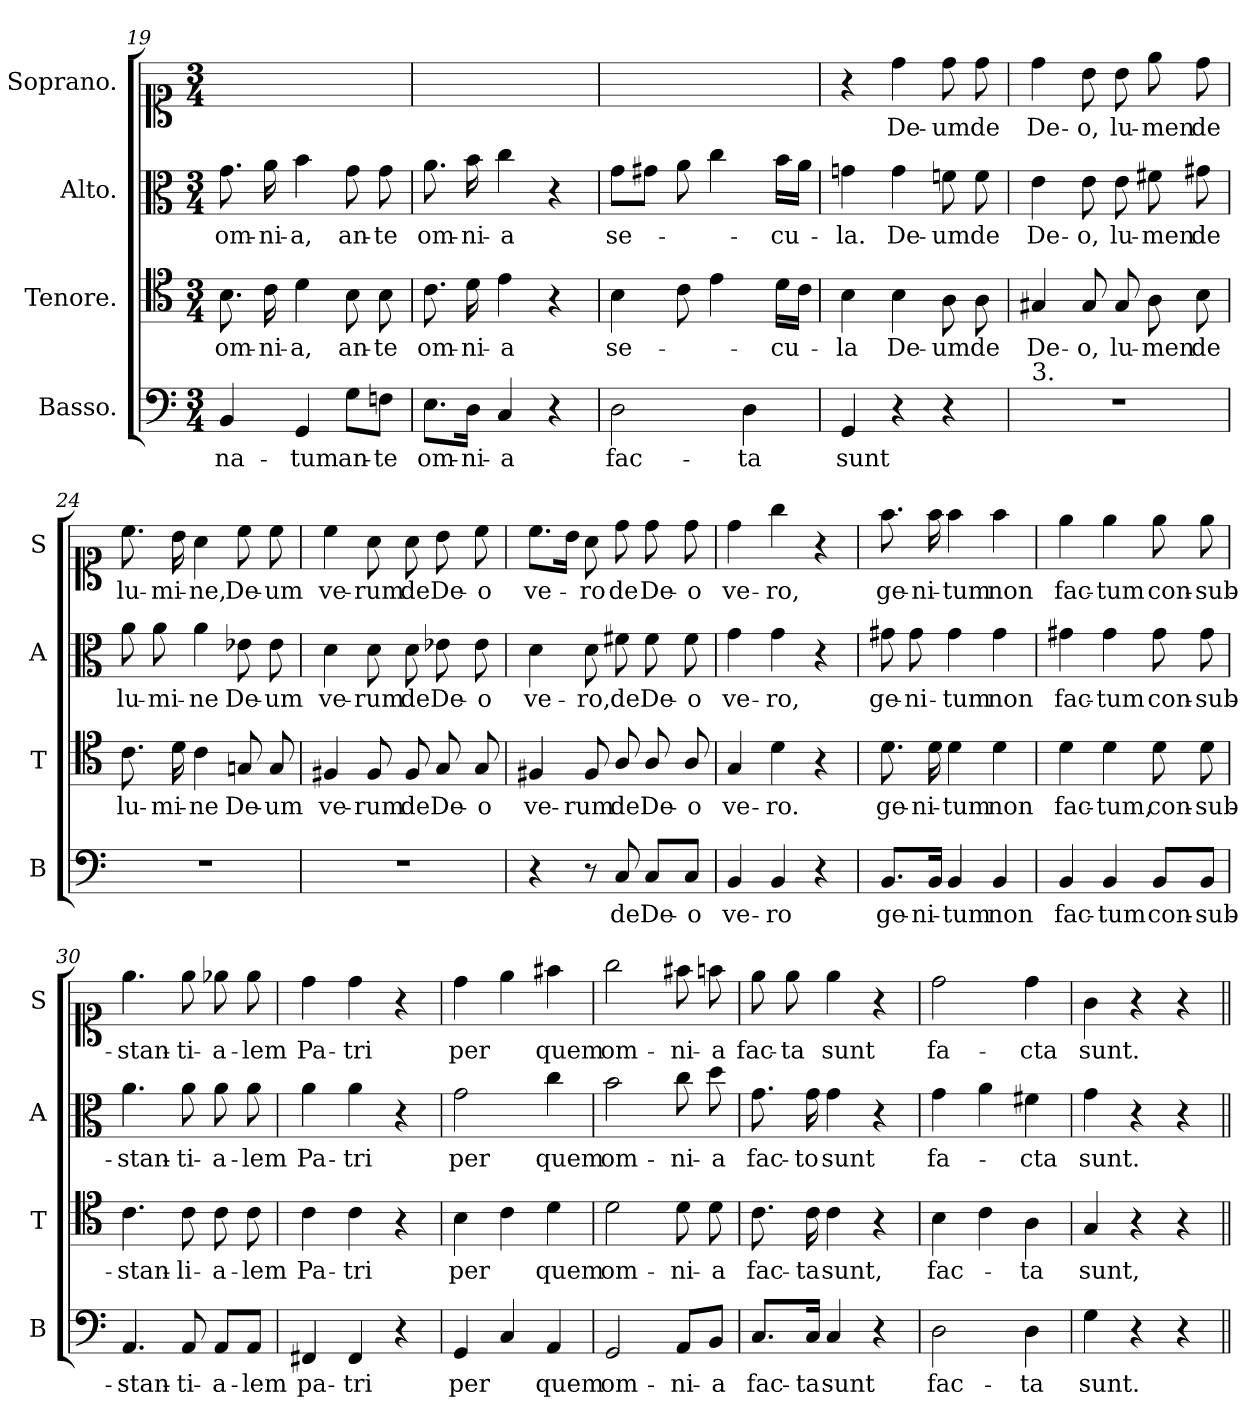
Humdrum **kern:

**kern	**text	**kern	**text	**kern	**text	**kern	**text
*part4	*part4	*part3	*part3	*part2	*part2	*part1	*part1
*staff4	*staff4	*staff3	*staff3	*staff2	*staff2	*staff1	*staff1
*I"Basso.	*	*I"Tenore.	*	*I"Alto.	*	*I"Soprano.	*
*I'B	*	*I'T	*	*I'A	*	*I'S	*
*clefF4	*	*clefC4	*	*clefC3	*	*clefC1	*
*k[]	*	*k[]	*	*k[]	*	*k[]	*
*M3/4	*	*M3/4	*	*M3/4	*	*M3/4	*
=19	=19	=19	=19	=19	=19	=19	=19
4BB/	na-	8.B\	om-	8.g\	om-	2.ryy	.
.	.	16c\	-ni-	16a\	-ni-	.	.
4GG/	-tum	4d\	-a,	4b\	-a,	.	.
8G\L	an-	8B\	an-	8g\	an-	.	.
8Fn\J	-te	8B\	-te	8g\	-te	.	.
=20	=20	=20	=20	=20	=20	=20	=20
8.E\L	om-	8.c\	om-	8.a\	om-	2.ryy	.
16D\Jk	-ni-	16d\	-ni-	16b\	-ni-	.	.
4C/	-a	4e\	-a	4cc\	-a	.	.
4r	.	4r	.	4r	.	.	.
=21	=21	=21	=21	=21	=21	=21	=21
2D\	fac-	4B\	se-	8g\L	se-	2.ryy	.
.	.	.	.	8g#X\J	.	.	.
.	.	8c\	.	8a\	.	.	.
.	.	4e\	.	4cc\	.	.	.
4D\	-ta	.	.	.	.	.	.
.	.	16d\LL	-cu-	16b\LL	-cu-	.	.
.	.	16c\JJ	.	16a\JJ	.	.	.
=22	=22	=22	=22	=22	=22	=22	=22
4GG/	sunt	4B\	-la	4gn\	-la.	4r	.
4r	.	4B\	De-	4g\	De-	4dd\	De-
4r	.	8A\	-um	8fn\	-um	8dd\	-um
.	.	8A\	de	8f\	de	8dd\	de
=23	=23	=23	=23	=23	=23	=23	=23
!LO:TX:a:t=3.	!	!	!	!	!	!	!
2.r	.	4G#X/	De-	4e\	De-	4dd\	De-
.	.	8G#/	-o,	8e\	-o,	8b\	-o,
.	.	8G#/	lu-	8e\	lu-	8b\	lu-
.	.	8A\	-men	8f#X\	-men	8ee\	-men
.	.	8B\	de	8g#X\	de	8dd\	de
=24	=24	=24	=24	=24	=24	=24	=24
2.r	.	8.c\	lu-	8a\	lu-	8.cc\	lu-
.	.	.	.	8a\	-mi-	.	.
.	.	16d\	-mi-	.	.	16b\	-mi-
.	.	4c\	-ne	4a\	-ne	4a\	-ne,
.	.	8Gn/	De-	8e-X\	De-	8cc\	De-
.	.	8G/	-um	8e-\	-um	8cc\	-um
=25	=25	=25	=25	=25	=25	=25	=25
2.r	.	4F#X/	ve-	4d\	ve-	4cc\	ve-
.	.	8F#/	-rum	8d\	-rum	8a\	-rum
.	.	8F#/	de	8d\	de	8a\	de
.	.	8G/	De-	8e-X\	De-	8b\	De-
.	.	8G/	-o	8e-\	-o	8cc\	-o
=26	=26	=26	=26	=26	=26	=26	=26
4r	.	4F#X/	ve-	4d\	ve-	8.cc\L	ve-
.	.	.	.	.	.	16b\Jk	.
8r	.	8F#/	-rum	8d\	-ro,	8a\	-ro
8C/	de	8A/	de	8f#X\	de	8dd\	de
8C/L	De-	8A/	De-	8f#\	De-	8dd\	De-
8C/J	-o	8A/	-o	8f#\	-o	8dd\	-o
=27	=27	=27	=27	=27	=27	=27	=27
4BB/	ve-	4G/	ve-	4g\	ve-	4dd\	ve-
4BB/	-ro	4d\	-ro.	4g\	-ro,	4gg\	-ro,
4r	.	4r	.	4r	.	4r	.
=28	=28	=28	=28	=28	=28	=28	=28
8.BB/L	ge-	8.d\	ge-	8g#X\	ge-	8.ff\	ge-
.	.	.	.	8g#\	-ni-	.	.
16BB/Jk	-ni-	16d\	-ni-	.	.	16ff\	-ni-
4BB/	-tum	4d\	-tum	4g#\	-tum	4ff\	-tum
4BB/	non	4d\	non	4g#\	non	4ff\	non
=29	=29	=29	=29	=29	=29	=29	=29
4BB/	fac-	4d\	fac-	4g#X\	fac-	4ee\	fac-
4BB/	-tum	4d\	-tum,	4g#\	-tum	4ee\	-tum
8BB/L	con-	8d\	con-	8g#\	con-	8ee\	con-
8BB/J	-sub-	8d\	-sub-	8g#\	-sub-	8ee\	-sub-
=30	=30	=30	=30	=30	=30	=30	=30
4.AA/	-stan-	4.c\	-stan-	4.a\	-stan-	4.ee\	-stan-
8AA/	-ti-	8c\	-li-	8a\	-ti-	8ee\	-ti-
8AA/L	-a-	8c\	-a-	8a\	-a-	8ee-X\	-a-
8AA/J	-lem	8c\	-lem	8a\	-lem	8ee-\	-lem
=31	=31	=31	=31	=31	=31	=31	=31
4FF#X/	pa-	4c\	Pa-	4a\	Pa-	4dd\	Pa-
4FF#/	-tri	4c\	-tri	4a\	-tri	4dd\	-tri
4r	.	4r	.	4r	.	4r	.
=32	=32	=32	=32	=32	=32	=32	=32
4GG/	per	4B\	per	2g\	per	4dd\	per
4C/	.	4c\	.	.	.	4ee\	.
4AA/	quem	4d\	quem	4cc\	quem	4ff#X\	quem
=33	=33	=33	=33	=33	=33	=33	=33
2GG/	om-	2d\	om-	2b\	om-	2gg\	om-
8AA/L	-ni-	8d\	-ni-	8cc\	-ni-	8ff#X\	-ni-
8BB/J	-a	8d\	-a	8dd\	-a	8ffn\	-a
=34	=34	=34	=34	=34	=34	=34	=34
8.C/L	fac-	8.c\	fac-	8.g\	fac-	8ee\	fac-
.	.	.	.	.	.	8ee\	-ta
16C/Jk	-ta	16c\	-ta	16g\	-to	.	.
4C/	sunt	4c\	sunt,	4g\	sunt	4ee\	sunt
4r	.	4r	.	4r	.	4r	.
=35	=35	=35	=35	=35	=35	=35	=35
2D\	fac-	4B\	fac-	4g\	fa-	2dd\	fa-
.	.	4c\	.	4a\	.	.	.
4D\	-ta	4A\	-ta	4f#X\	-cta	4dd\	-cta
=36	=36	=36	=36	=36	=36	=36	=36
4G\	sunt.	4G/	sunt,	4g\	sunt.	4g\	sunt.
4r	.	4r	.	4r	.	4r	.
4r	.	4r	.	4r	.	4r	.
=||	=||	=||	=||	=||	=||	=||	=||
*-	*-	*-	*-	*-	*-	*-	*-
